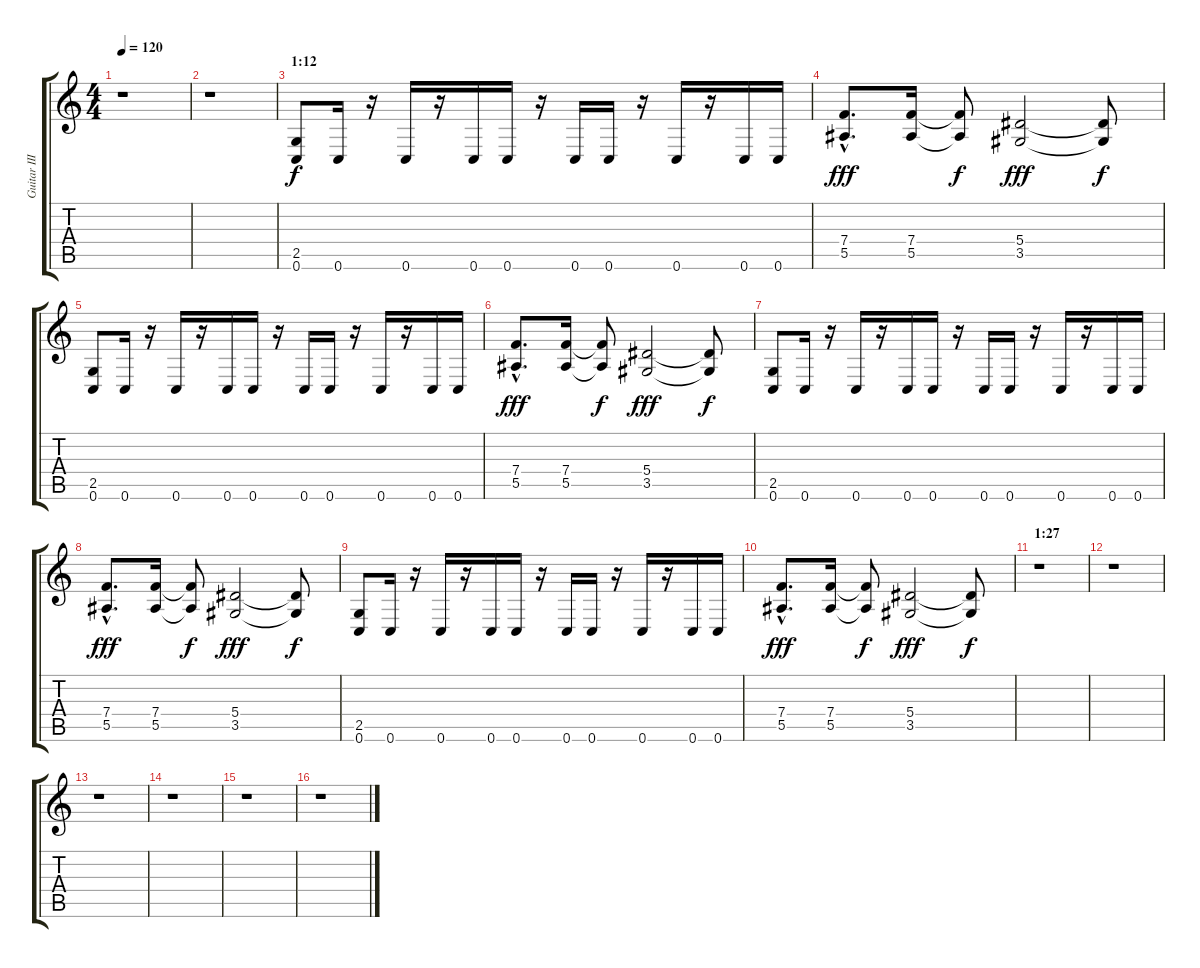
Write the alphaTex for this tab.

\track ("Guitar III" "Guitar III") {instrument distortionguitar}
\staff {score tabs}
\tuning (C4 G3 Eb3 Bb2 F2 C2) {hide}
\ts (4 4)
\tempo 120
\clef g2
\ks c
r.1{dy f} |
r.1 |
\section ("" "1:12")
(2.5 0.6).8 0.6.16 r.16 0.6.16 r.16 0.6.16 0.6.16 r.16 0.6.16 0.6.16 r.16 0.6.16 r.16 0.6.16 0.6.16 |
(7.4{hac} 5.5{hac}).8{d dy fff} (7.4 5.5).16 (7.4{t} 5.5{t}).8{dy f} (5.4 3.5).2{dy fff} (5.4{t} 3.5{t}).8{dy f} |
(2.5 0.6).8 0.6.16 r.16 0.6.16 r.16 0.6.16 0.6.16 r.16 0.6.16 0.6.16 r.16 0.6.16 r.16 0.6.16 0.6.16 |
(7.4{hac} 5.5{hac}).8{d dy fff} (7.4 5.5).16 (7.4{t} 5.5{t}).8{dy f} (5.4 3.5).2{dy fff} (5.4{t} 3.5{t}).8{dy f} |
(2.5 0.6).8 0.6.16 r.16 0.6.16 r.16 0.6.16 0.6.16 r.16 0.6.16 0.6.16 r.16 0.6.16 r.16 0.6.16 0.6.16 |
(7.4{hac} 5.5{hac}).8{d dy fff} (7.4 5.5).16 (7.4{t} 5.5{t}).8{dy f} (5.4 3.5).2{dy fff} (5.4{t} 3.5{t}).8{dy f} |
(2.5 0.6).8 0.6.16 r.16 0.6.16 r.16 0.6.16 0.6.16 r.16 0.6.16 0.6.16 r.16 0.6.16 r.16 0.6.16 0.6.16 |
(7.4{hac} 5.5{hac}).8{d dy fff} (7.4 5.5).16 (7.4{t} 5.5{t}).8{dy f} (5.4 3.5).2{dy fff} (5.4{t} 3.5{t}).8{dy f} |
\section ("" "1:27")
r.1 |
r.1 |
r.1 |
r.1 |
r.1 |
r.1
